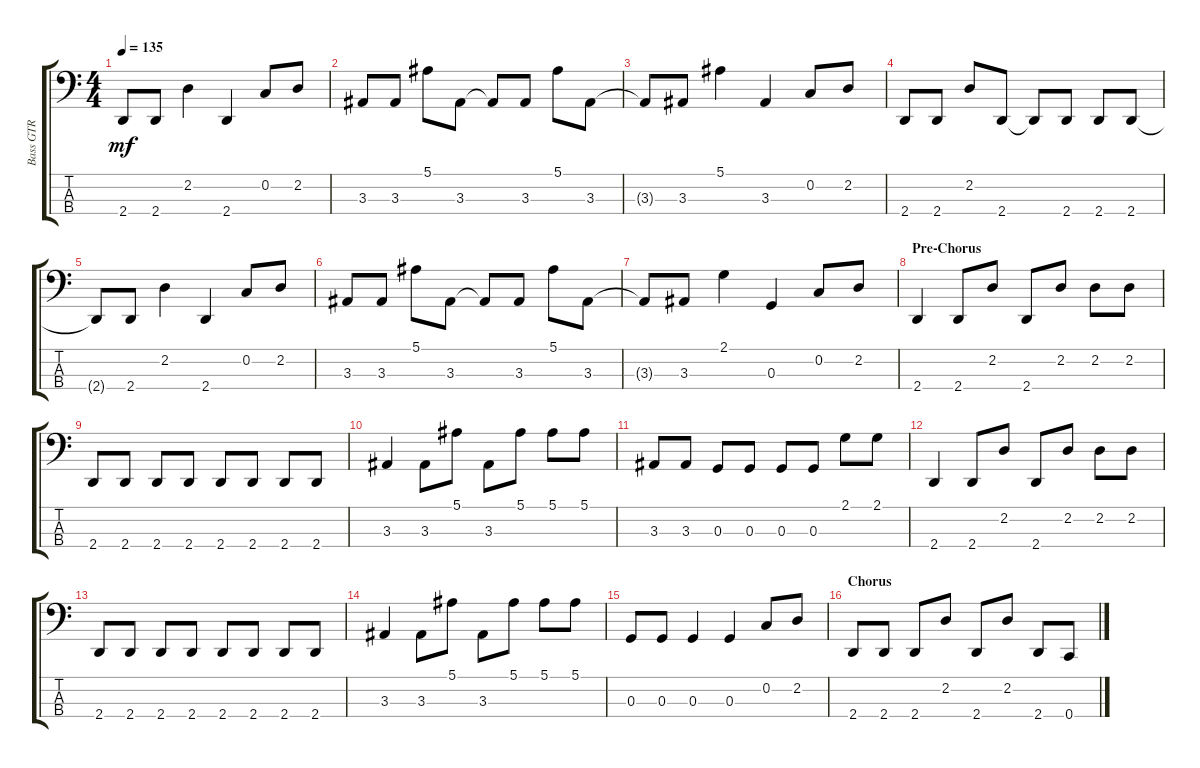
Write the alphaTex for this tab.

\track ("Bass GTR" "Bass GTR") {instrument electricbassfinger}
\staff {score tabs}
\tuning (F2 C2 G1 C1) {hide}
\ts (4 4)
\tempo 135
\clef f4
\ks aminor
2.4{t}.8{dy mf} 2.4.8 2.2.4 2.4.4 0.2.8 2.2.8 |
3.3.8 3.3.8 5.1.8 3.3.8 3.3{t}.8 3.3.8 5.1.8 3.3.8 |
3.3{t}.8 3.3.8 5.1.4 3.3.4 0.2.8 2.2.8 |
2.4.8 2.4.8 2.2.8 2.4.8 2.4{t}.8 2.4.8 2.4.8 2.4.8 |
2.4{t}.8 2.4.8 2.2.4 2.4.4 0.2.8 2.2.8 |
3.3.8 3.3.8 5.1.8 3.3.8 3.3{t}.8 3.3.8 5.1.8 3.3.8 |
3.3{t}.8 3.3.8 2.1.4 0.3.4 0.2.8 2.2.8 |
\section ("" "Pre-Chorus")
2.4.4 2.4.8 2.2.8 2.4.8 2.2.8 2.2.8 2.2.8 |
2.4.8 2.4.8 2.4.8 2.4.8 2.4.8 2.4.8 2.4.8 2.4.8 |
3.3.4 3.3.8 5.1.8 3.3.8 5.1.8 5.1.8 5.1.8 |
3.3.8 3.3.8 0.3.8 0.3.8 0.3.8 0.3.8 2.1.8 2.1.8 |
2.4.4 2.4.8 2.2.8 2.4.8 2.2.8 2.2.8 2.2.8 |
2.4.8 2.4.8 2.4.8 2.4.8 2.4.8 2.4.8 2.4.8 2.4.8 |
3.3.4 3.3.8 5.1.8 3.3.8 5.1.8 5.1.8 5.1.8 |
0.3.8 0.3.8 0.3.4 0.3.4 0.2.8 2.2.8 |
\section ("" "Chorus")
2.4.8 2.4.8 2.4.8 2.2.8 2.4.8 2.2.8 2.4.8 0.4.8
